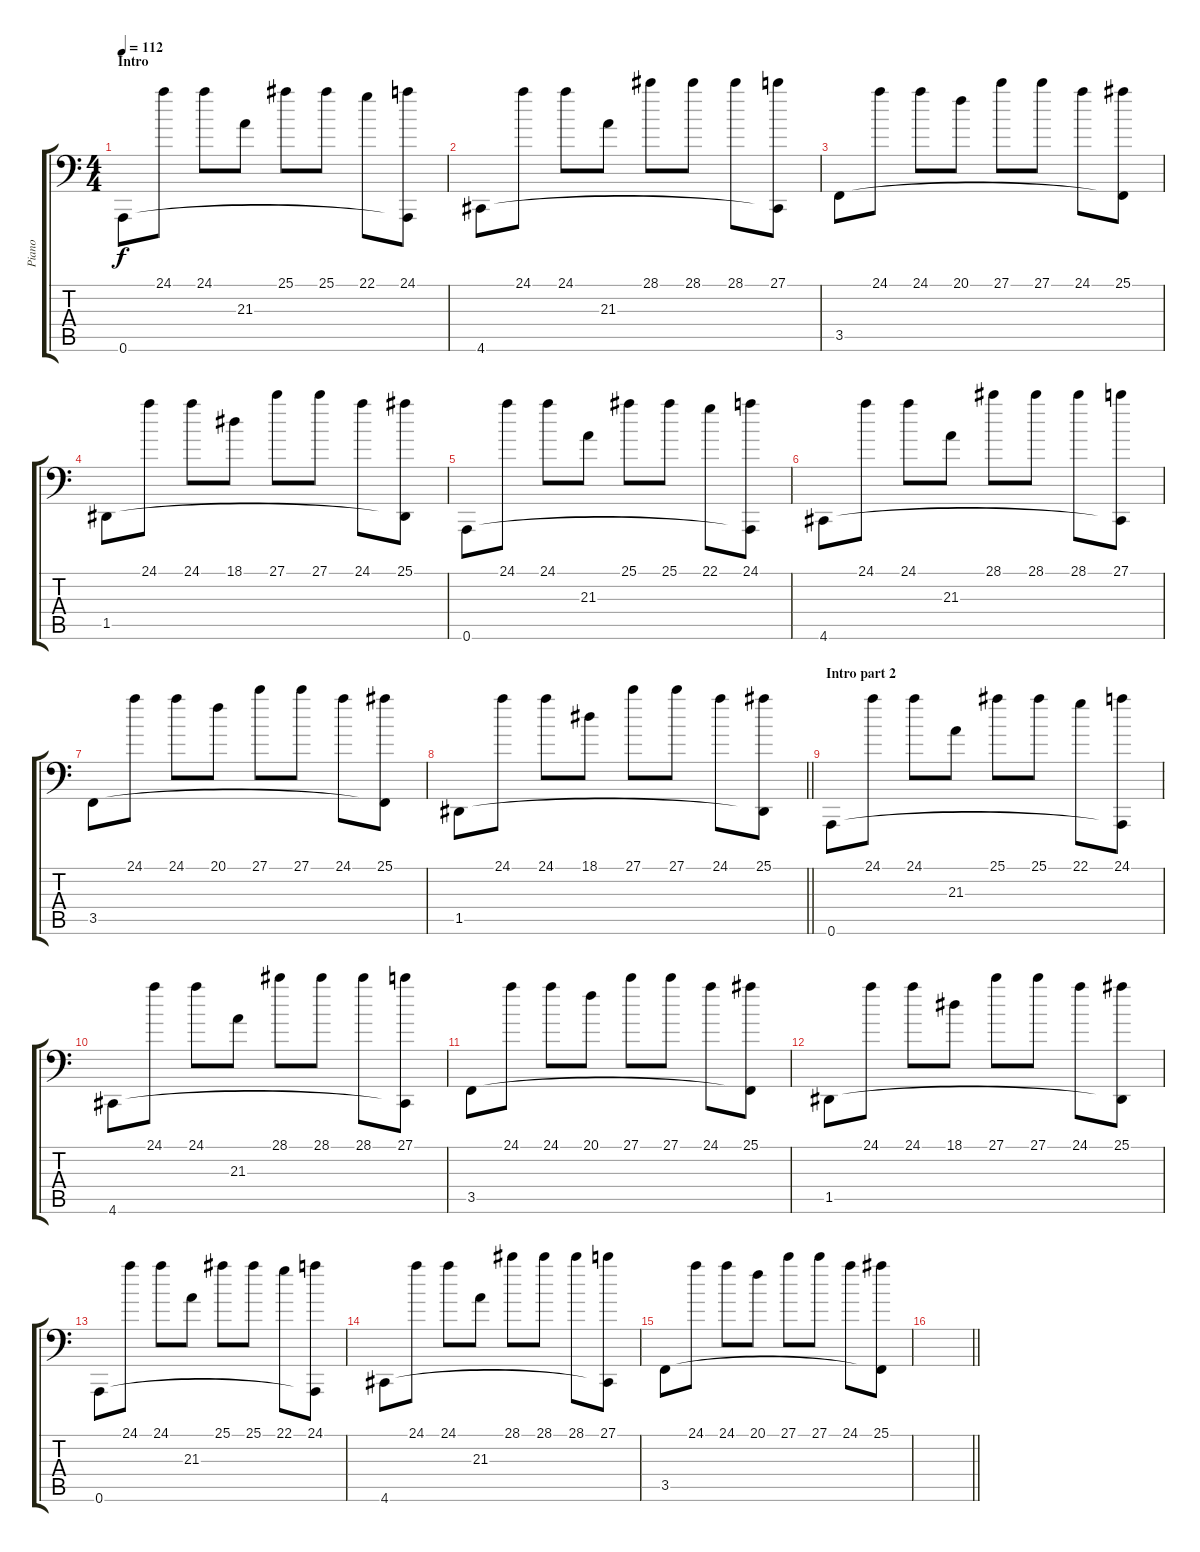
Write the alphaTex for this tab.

\track ("Piano" "Piano") {instrument acousticgrandpiano}
\staff {score tabs}
\tuning (A3 E3 C3 G2 D2 A1) {hide}
\ts (4 4)
\section ("" "Intro")
\tempo 112
\clef f4
\ks c
0.6.8{dy f instrument acousticgrandpiano} 24.1.8 24.1.8 21.3.8 25.1.8 25.1.8 22.1.8 (24.1 0.6{t}).8 |
4.6.8 24.1.8 24.1.8 21.3.8 28.1.8 28.1.8 28.1.8 (27.1 4.6{t}).8 |
3.5.8 24.1.8 24.1.8 20.1.8 27.1.8 27.1.8 24.1.8 (25.1 3.5{t}).8 |
1.5.8 24.1.8 24.1.8 18.1.8 27.1.8 27.1.8 24.1.8 (25.1 1.5{t}).8 |
0.6.8 24.1.8 24.1.8 21.3.8 25.1.8 25.1.8 22.1.8 (24.1 0.6{t}).8 |
4.6.8 24.1.8 24.1.8 21.3.8 28.1.8 28.1.8 28.1.8 (27.1 4.6{t}).8 |
3.5.8 24.1.8 24.1.8 20.1.8 27.1.8 27.1.8 24.1.8 (25.1 3.5{t}).8 |
\barLineRight lightlight
1.5.8 24.1.8 24.1.8 18.1.8 27.1.8 27.1.8 24.1.8 (25.1 1.5{t}).8 |
\section ("" "Intro part 2")
0.6.8 24.1.8 24.1.8 21.3.8 25.1.8 25.1.8 22.1.8 (24.1 0.6{t}).8 |
4.6.8 24.1.8 24.1.8 21.3.8 28.1.8 28.1.8 28.1.8 (27.1 4.6{t}).8 |
3.5.8 24.1.8 24.1.8 20.1.8 27.1.8 27.1.8 24.1.8 (25.1 3.5{t}).8 |
1.5.8 24.1.8 24.1.8 18.1.8 27.1.8 27.1.8 24.1.8 (25.1 1.5{t}).8 |
0.6.8 24.1.8 24.1.8 21.3.8 25.1.8 25.1.8 22.1.8 (24.1 0.6{t}).8 |
4.6.8 24.1.8 24.1.8 21.3.8 28.1.8 28.1.8 28.1.8 (27.1 4.6{t}).8 |
3.5.8 24.1.8 24.1.8 20.1.8 27.1.8 27.1.8 24.1.8 (25.1 3.5{t}).8 |
\barLineRight lightlight
